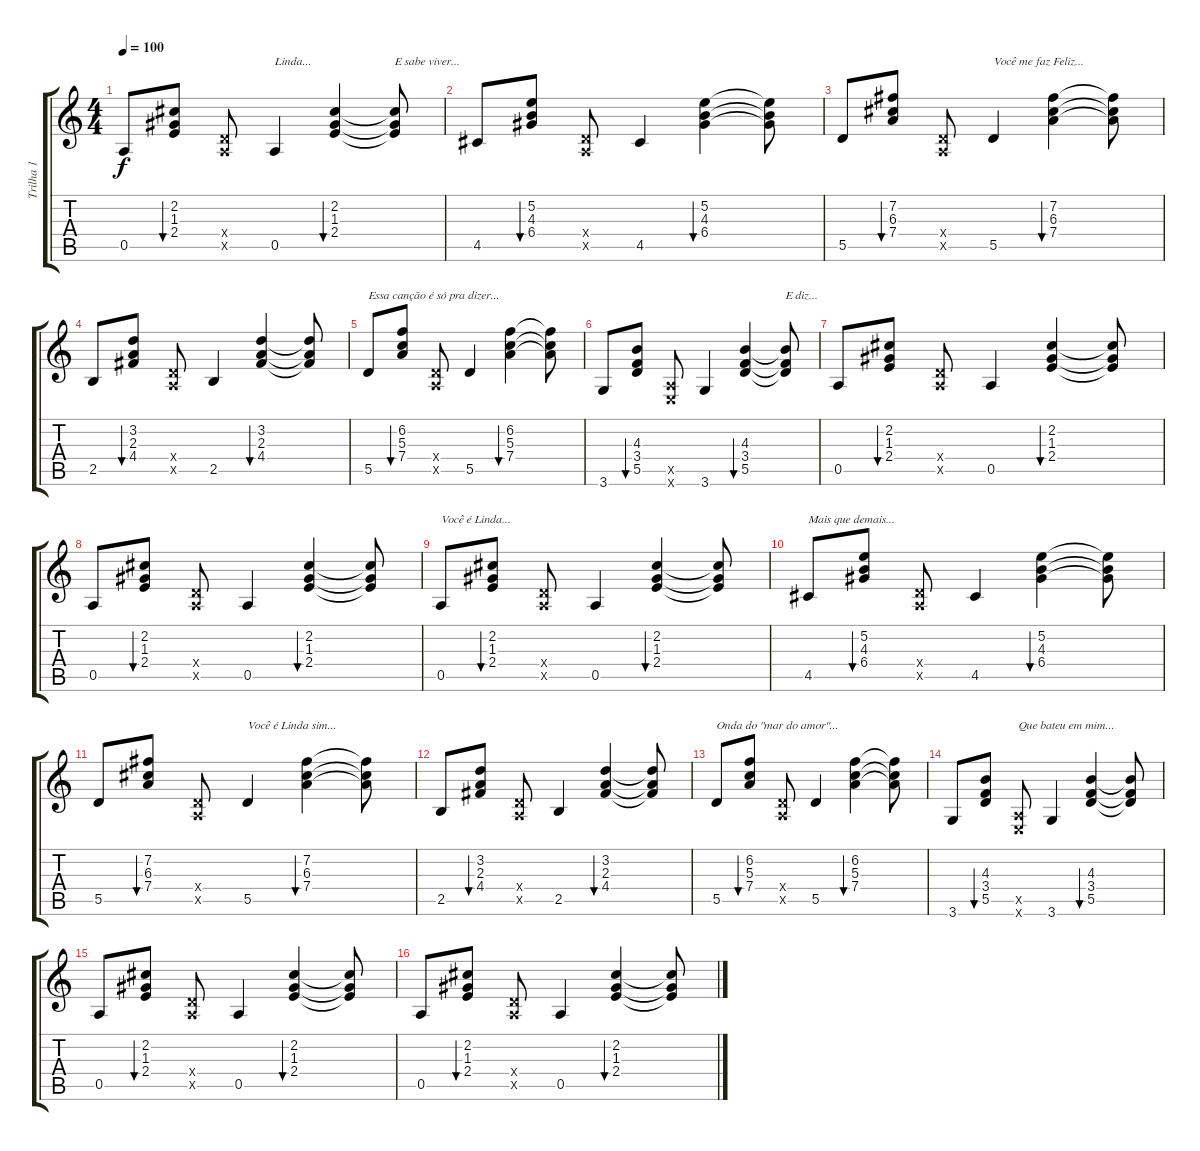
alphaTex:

\track ("Trilha 1" "Trilha 1") {instrument acousticguitarnylon}
\staff {score tabs}
\tuning (E4 B3 G3 D3 A2 E2) {hide}
\ts (4 4)
\tempo 100
\clef g2
\ks c
0.5.8{dy f} (2.2 1.3 2.4).8{bu 60} (0.4{x} 0.5{x}).8 0.5.4{txt "Linda..."} (2.2 1.3 2.4).4{bu 60} (2.2{t} 1.3{t} 2.4{t}).8{txt "E sabe viver..."} |
4.5.8 (5.2 4.3 6.4).8{bu 60} (0.4{x} 0.5{x}).8 4.5.4 (5.2 4.3 6.4).4{bu 60} (5.2{t} 4.3{t} 6.4{t}).8 |
5.5.8 (7.2 6.3 7.4).8{bu 60} (0.4{x} 0.5{x}).8 5.5.4{txt "Você me faz Feliz..."} (7.2 6.3 7.4).4{bu 60} (7.2{t} 6.3{t} 7.4{t}).8 |
2.5.8 (3.2 2.3 4.4).8{bu 60} (0.4{x} 0.5{x}).8 2.5.4 (3.2 2.3 4.4).4{bu 60} (3.2{t} 2.3{t} 4.4{t}).8 |
5.5.8{txt "Essa canção é só pra dizer..."} (6.2 5.3 7.4).8{bu 60} (0.4{x} 0.5{x}).8 5.5.4 (6.2 5.3 7.4).4{bu 60} (6.2{t} 5.3{t} 7.4{t}).8 |
3.6.8 (4.3 3.4 5.5).8{bu 60} (0.5{x} 0.6{x}).8 3.6.4 (4.3 3.4 5.5).4{bu 60} (4.3{t} 3.4{t} 5.5{t}).8{txt "E diz..."} |
0.5.8 (2.2 1.3 2.4).8{bu 60} (0.4{x} 0.5{x}).8 0.5.4 (2.2 1.3 2.4).4{bu 60} (2.2{t} 1.3{t} 2.4{t}).8 |
0.5.8 (2.2 1.3 2.4).8{bu 60} (0.4{x} 0.5{x}).8 0.5.4 (2.2 1.3 2.4).4{bu 60} (2.2{t} 1.3{t} 2.4{t}).8 |
0.5.8{txt "Você é Linda..."} (2.2 1.3 2.4).8{bu 60} (0.4{x} 0.5{x}).8 0.5.4 (2.2 1.3 2.4).4{bu 60} (2.2{t} 1.3{t} 2.4{t}).8 |
4.5.8{txt "Mais que demais..."} (5.2 4.3 6.4).8{bu 60} (0.4{x} 0.5{x}).8 4.5.4 (5.2 4.3 6.4).4{bu 60} (5.2{t} 4.3{t} 6.4{t}).8 |
5.5.8 (7.2 6.3 7.4).8{bu 60} (0.4{x} 0.5{x}).8 5.5.4{txt "Você é Linda sim... "} (7.2 6.3 7.4).4{bu 60} (7.2{t} 6.3{t} 7.4{t}).8 |
2.5.8 (3.2 2.3 4.4).8{bu 60} (0.4{x} 0.5{x}).8 2.5.4 (3.2 2.3 4.4).4{bu 60} (3.2{t} 2.3{t} 4.4{t}).8 |
5.5.8{txt "Onda do \"mar do amor\"..."} (6.2 5.3 7.4).8{bu 60} (0.4{x} 0.5{x}).8 5.5.4 (6.2 5.3 7.4).4{bu 60} (6.2{t} 5.3{t} 7.4{t}).8 |
3.6.8 (4.3 3.4 5.5).8{bu 60} (0.5{x} 0.6{x}).8{txt "Que bateu em mim..."} 3.6.4 (4.3 3.4 5.5).4{bu 60} (4.3{t} 3.4{t} 5.5{t}).8 |
0.5.8 (2.2 1.3 2.4).8{bu 60} (0.4{x} 0.5{x}).8 0.5.4 (2.2 1.3 2.4).4{bu 60} (2.2{t} 1.3{t} 2.4{t}).8 |
0.5.8 (2.2 1.3 2.4).8{bu 60} (0.4{x} 0.5{x}).8 0.5.4 (2.2 1.3 2.4).4{bu 60} (2.2{t} 1.3{t} 2.4{t}).8
